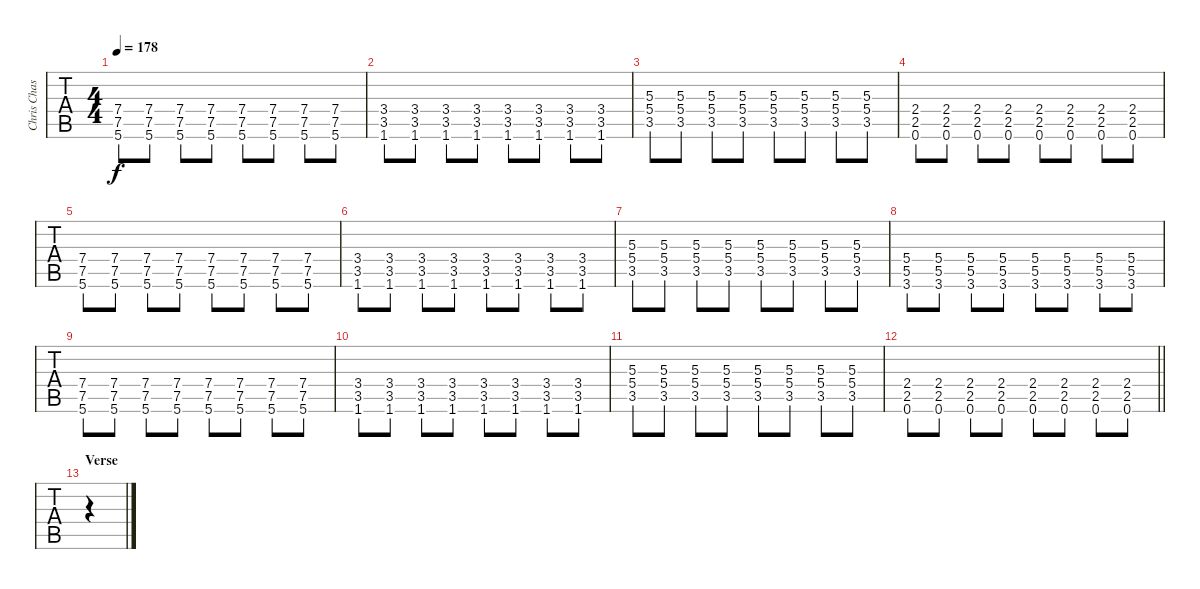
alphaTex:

\track ("Chris Chasse - Guitar One" "Chris Chas") {instrument distortionguitar}
\staff {tabs}
\tuning (Eb4 Bb3 Gb3 Db3 Ab2 Eb2) {hide}
\ts (4 4)
\tempo 178
\clef g2
\ks c
(7.4 7.5 5.6).8{dy f} (7.4 7.5 5.6).8 (7.4 7.5 5.6).8 (7.4 7.5 5.6).8 (7.4 7.5 5.6).8 (7.4 7.5 5.6).8 (7.4 7.5 5.6).8 (7.4 7.5 5.6).8 |
(3.4 3.5 1.6).8 (3.4 3.5 1.6).8 (3.4 3.5 1.6).8 (3.4 3.5 1.6).8 (3.4 3.5 1.6).8 (3.4 3.5 1.6).8 (3.4 3.5 1.6).8 (3.4 3.5 1.6).8 |
(5.3 5.4 3.5).8 (5.3 5.4 3.5).8 (5.3 5.4 3.5).8 (5.3 5.4 3.5).8 (5.3 5.4 3.5).8 (5.3 5.4 3.5).8 (5.3 5.4 3.5).8 (5.3 5.4 3.5).8 |
(2.4 2.5 0.6).8 (2.4 2.5 0.6).8 (2.4 2.5 0.6).8 (2.4 2.5 0.6).8 (2.4 2.5 0.6).8 (2.4 2.5 0.6).8 (2.4 2.5 0.6).8 (2.4 2.5 0.6).8 |
(7.4 7.5 5.6).8 (7.4 7.5 5.6).8 (7.4 7.5 5.6).8 (7.4 7.5 5.6).8 (7.4 7.5 5.6).8 (7.4 7.5 5.6).8 (7.4 7.5 5.6).8 (7.4 7.5 5.6).8 |
(3.4 3.5 1.6).8 (3.4 3.5 1.6).8 (3.4 3.5 1.6).8 (3.4 3.5 1.6).8 (3.4 3.5 1.6).8 (3.4 3.5 1.6).8 (3.4 3.5 1.6).8 (3.4 3.5 1.6).8 |
(5.3 5.4 3.5).8 (5.3 5.4 3.5).8 (5.3 5.4 3.5).8 (5.3 5.4 3.5).8 (5.3 5.4 3.5).8 (5.3 5.4 3.5).8 (5.3 5.4 3.5).8 (5.3 5.4 3.5).8 |
(5.4 5.5 3.6).8 (5.4 5.5 3.6).8 (5.4 5.5 3.6).8 (5.4 5.5 3.6).8 (5.4 5.5 3.6).8 (5.4 5.5 3.6).8 (5.4 5.5 3.6).8 (5.4 5.5 3.6).8 |
(7.4 7.5 5.6).8 (7.4 7.5 5.6).8 (7.4 7.5 5.6).8 (7.4 7.5 5.6).8 (7.4 7.5 5.6).8 (7.4 7.5 5.6).8 (7.4 7.5 5.6).8 (7.4 7.5 5.6).8 |
(3.4 3.5 1.6).8 (3.4 3.5 1.6).8 (3.4 3.5 1.6).8 (3.4 3.5 1.6).8 (3.4 3.5 1.6).8 (3.4 3.5 1.6).8 (3.4 3.5 1.6).8 (3.4 3.5 1.6).8 |
(5.3 5.4 3.5).8 (5.3 5.4 3.5).8 (5.3 5.4 3.5).8 (5.3 5.4 3.5).8 (5.3 5.4 3.5).8 (5.3 5.4 3.5).8 (5.3 5.4 3.5).8 (5.3 5.4 3.5).8 |
\barLineRight lightlight
(2.4 2.5 0.6).8 (2.4 2.5 0.6).8 (2.4 2.5 0.6).8 (2.4 2.5 0.6).8 (2.4 2.5 0.6).8 (2.4 2.5 0.6).8 (2.4 2.5 0.6).8 (2.4 2.5 0.6).8 |
\section ("" "Verse")
